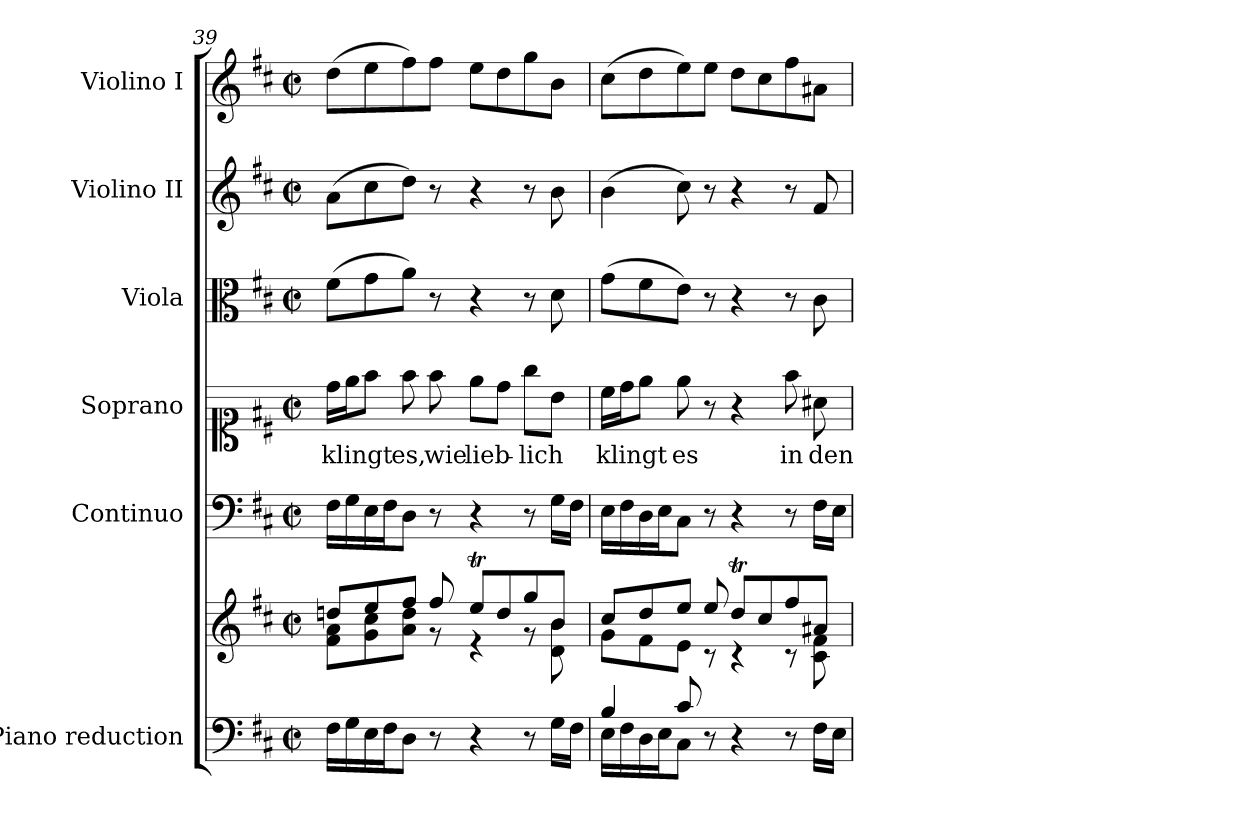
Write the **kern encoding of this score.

**kern	**kern	**kern	**kern	**text	**kern	**kern	**kern
*part6	*part6	*part5	*part4	*part4	*part3	*part2	*part1
*staff7	*staff6	*staff5	*staff4	*staff4	*staff3	*staff2	*staff1
*I"Piano reduction	*	*I"Continuo	*I"Soprano	*	*I"Viola	*I"Violino II	*I"Violino I
*I'Pno	*	*	*	*	*I'Vla	*I'Vln	*I'Vln
*clefF4	*clefG2	*clefF4	*clefC1	*	*clefC3	*clefG2	*clefG2
*k[f#c#]	*k[f#c#]	*k[f#c#]	*k[f#c#]	*	*k[f#c#]	*k[f#c#]	*k[f#c#]
*M2/2	*M2/2	*M2/2	*M2/2	*	*M2/2	*M2/2	*M2/2
*met(c|)	*met(c|)	*met(c|)	*met(c|)	*	*met(c|)	*met(c|)	*met(c|)
=39	=39	=39	=39	=39	=39	=39	=39
*	*^	*	*	*	*	*	*
!	!	!	!	!	!LO:LY:b	!	!	!
16F#\LL	8ddn/L	8f#\ 8a\L	16F#\LL	16dd\LL	klingt	(>8f#\L	(>8a\L	(>8dd\L
16G\	.	.	16G\	16ee\J	.	.	.	.
16E\	8ee/	8g\ 8cc#\	16E\	8ff#\J	.	8g\	8cc#\	8ee\
16F#\J	.	.	16F#\J	.	.	.	.	.
!	!	!	!	!	!LO:LY:b	!	!	!
8D\J	8ff#/J	8a\ 8dd\J	8D\J	8ff#\	es,	8a\J)	8dd\J)	8ff#\)
!	!	!	!	!	!LO:LY:b	!	!	!
8r	8ff#/	8r	8r	8ff#\	wie	8r	8r	8ff#\J
!	!	!	!	!	!LO:LY:b	!	!	!
4r	8eeT/L	4r	4r	8ee\L	lieb-	4r	4r	8ee\L
.	8dd/	.	.	8dd\J	.	.	.	8dd\
!	!	!	!	!	!LO:LY:b	!	!	!
8r	8gg/	8r	8r	8gg\L	-lich	8r	8r	8gg\
16G\LL	8b/J	8d\ 8b\	16G\LL	8b\J	.	8d\	8b\	8b\J
16F#\JJ	.	.	16F#\JJ	.	.	.	.	.
!!LO:PB:g=z
=40	=40	=40	=40	=40	=40	=40	=40	=40
*^	*	*	*	*	*	*	*	*
!	!	!	!	!	!	!LO:LY:b	!	!	!
4B/	16E\LL	8cc#/L	8g\L	16E\LL	16cc#\LL	klingt	(>8g\L	(>4b\	(>8cc#\L
.	16F#\	.	.	16F#\	16dd\J	.	.	.	.
.	16D\	8dd/	8f#\	16D\	8ee\J	.	8f#\	.	8dd\
.	16E\J	.	.	16E\J	.	.	.	.	.
!	!	!	!	!	!	!LO:LY:b	!	!	!
8c#/	8C#\J	8ee/J	8e\J	8C#\J	8ee\	es	8e\J)	8cc#\)	8ee\)
8r	8ryy	8ee/	8r	8r	8r	.	8r	8r	8ee\J
4r	4ryy	8ddT/L	4r	4r	4r	.	4r	4r	8dd\L
.	.	8cc#/	.	.	.	.	.	.	8cc#\
!	!	!	!	!	!	!LO:LY:b	!	!	!
8r	8ryy	8ff#/	8r	8r	8ff#\	in	8r	8r	8ff#\
!	!	!	!	!	!	!LO:LY:b	!	!	!
8ryy	16F#\LL	8a#X/J	8c#\ 8f#\	16F#\LL	8a#X\	den	8c#\	8f#/	8a#X\J
.	16E\JJ	.	.	16E\JJ	.	.	.	.	.
*v	*v	*	*	*	*	*	*	*	*
*	*v	*v	*	*	*	*	*	*
=	=	=	=	=	=	=	=
*-	*-	*-	*-	*-	*-	*-	*-
